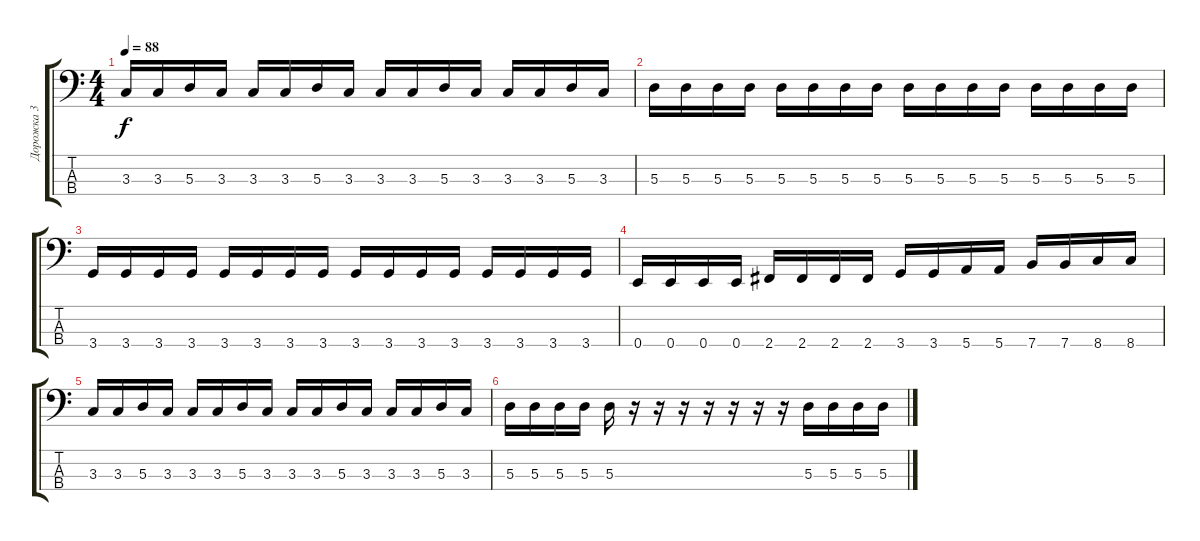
\track ("Дорожка 3" "Дорожка 3") {instrument electricbasspick}
\staff {score tabs}
\tuning (G2 D2 A1 E1) {hide}
\ts (4 4)
\tempo 88
\clef f4
\ks c
3.3.16{dy f} 3.3.16 5.3.16 3.3.16 3.3.16 3.3.16 5.3.16 3.3.16 3.3.16 3.3.16 5.3.16 3.3.16 3.3.16 3.3.16 5.3.16 3.3.16 |
5.3.16 5.3.16 5.3.16 5.3.16 5.3.16 5.3.16 5.3.16 5.3.16 5.3.16 5.3.16 5.3.16 5.3.16 5.3.16 5.3.16 5.3.16 5.3.16 |
3.4.16 3.4.16 3.4.16 3.4.16 3.4.16 3.4.16 3.4.16 3.4.16 3.4.16 3.4.16 3.4.16 3.4.16 3.4.16 3.4.16 3.4.16 3.4.16 |
0.4.16 0.4.16 0.4.16 0.4.16 2.4.16 2.4.16 2.4.16 2.4.16 3.4.16 3.4.16 5.4.16 5.4.16 7.4.16 7.4.16 8.4.16 8.4.16 |
3.3.16 3.3.16 5.3.16 3.3.16 3.3.16 3.3.16 5.3.16 3.3.16 3.3.16 3.3.16 5.3.16 3.3.16 3.3.16 3.3.16 5.3.16 3.3.16 |
5.3.16 5.3.16 5.3.16 5.3.16 5.3.16 r.16 r.16 r.16 r.16 r.16 r.16 r.16 5.3.16 5.3.16 5.3.16 5.3.16
